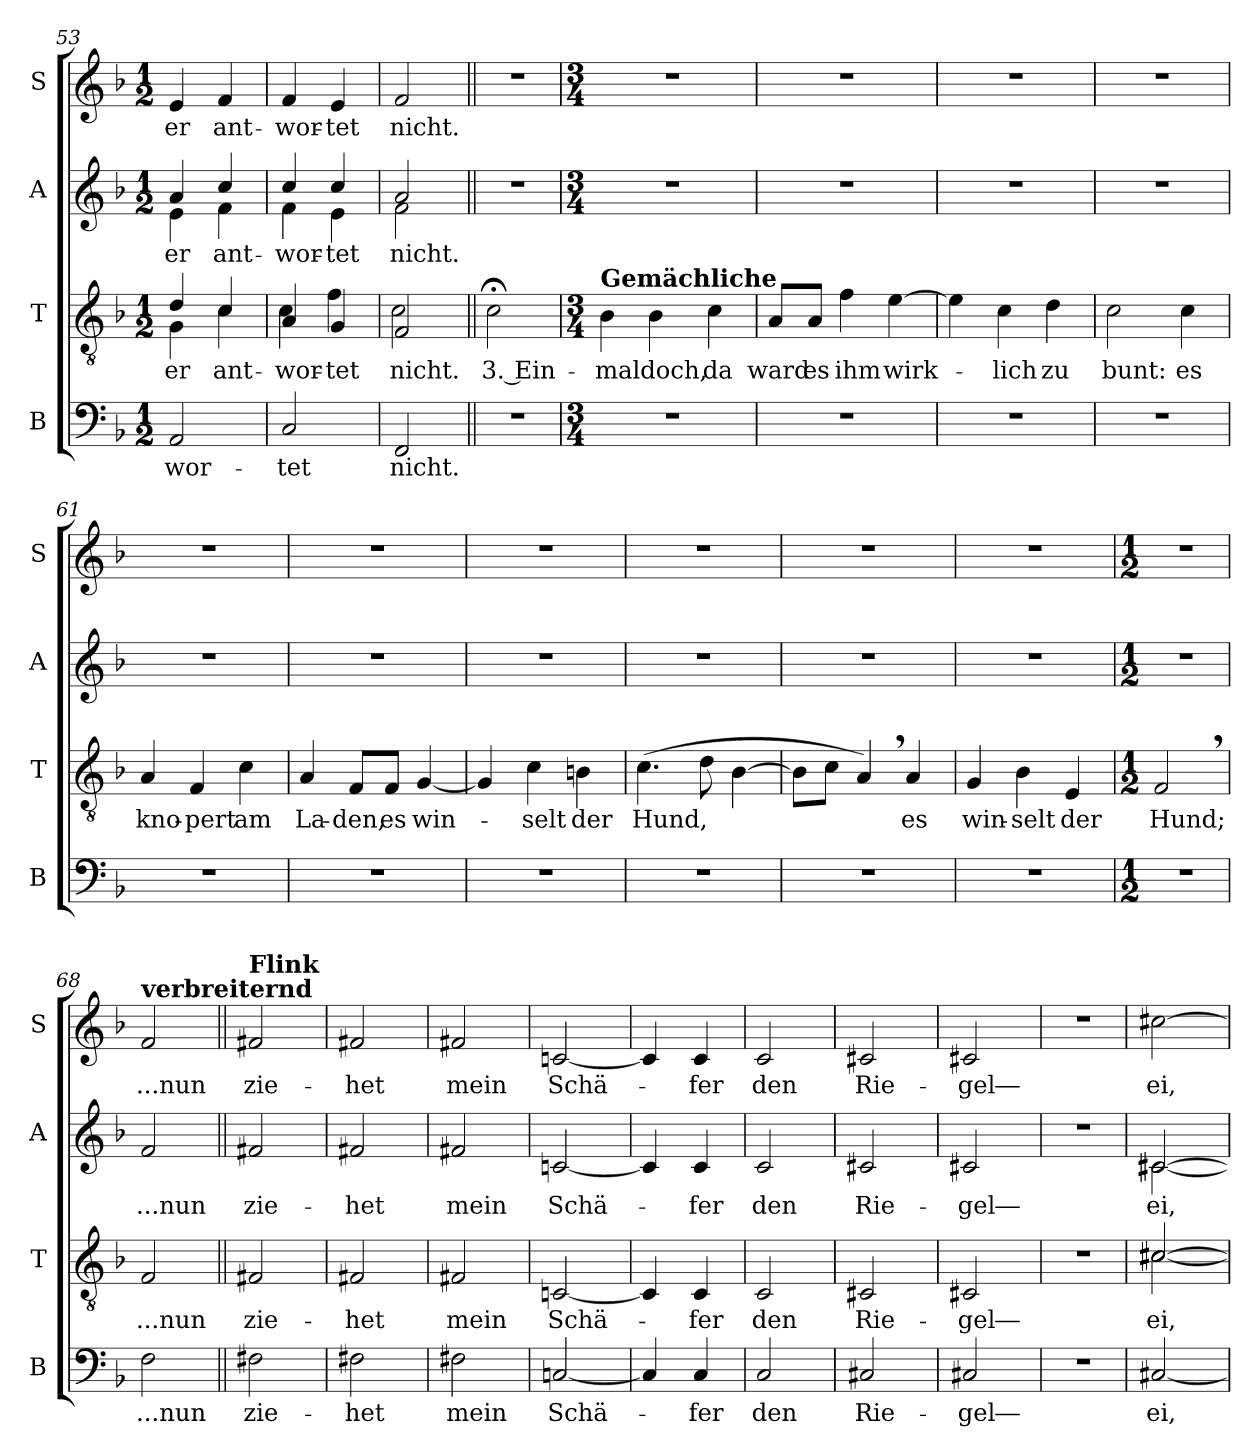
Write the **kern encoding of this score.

**kern	**text	**kern	**text	**kern	**text	**kern	**text
*part4	*part4	*part3	*part3	*part2	*part2	*part1	*part1
*staff4	*staff4	*staff3	*staff3	*staff2	*staff2	*staff1	*staff1
*I"B	*	*I"T	*	*I"A	*	*I"S	*
*I'B	*	*I'T	*	*I'A	*	*I'S	*
*clefF4	*	*clefGv2	*	*clefG2	*	*clefG2	*
*k[b-]	*	*k[b-]	*	*k[b-]	*	*k[b-]	*
*F:	*	*F:	*	*F:	*	*F:	*
*M1/2	*	*M1/2	*	*M1/2	*	*M1/2	*
=53	=53	=53	=53	=53	=53	=53	=53
!	!LO:LY:b	!	!LO:LY:b	!	!LO:LY:b	!	!LO:LY:b
*	*	*^	*	*^	*	*	*
2AA/	-wor-	4d/	4G\	er	4a/	4e\	er	4e/	er
!	!	!	!	!LO:LY:b	!	!	!LO:LY:b	!	!LO:LY:b
.	.	4c/	4c\	ant-	4cc/	4f\	ant-	4f/	ant-
=54	=54	=54	=54	=54	=54	=54	=54	=54	=54
!	!LO:LY:b	!	!	!LO:LY:b	!	!	!LO:LY:b	!	!LO:LY:b
2C/	-tet	4A/	4c\	-wor-	4cc/	4f\	-wor-	4f/	-wor-
!	!	!	!	!LO:LY:b	!	!	!LO:LY:b	!	!LO:LY:b
.	.	4G/	4f\	-tet	4cc/	4e\	-tet	4e/	-tet
=55	=55	=55	=55	=55	=55	=55	=55	=55	=55
!	!LO:LY:b	!	!	!LO:LY:b	!	!	!LO:LY:b	!	!LO:LY:b
2FF/	nicht.	2F/	2c\	nicht.	2a/	2f\	nicht.	2f/	nicht.
!!LO:LB:g=z
=56||	=56||	=56||	=56||	=56||	=56||	=56||	=56||	=56||	=56||
!	!	!LO:TX:a:B:t=Breit\neinleitend	!	!	!	!	!	!	!
!	!	!	!	!LO:LY:b	!	!	!	!	!
*	*	*v	*v	*	*	*	*	*	*
*	*	*	*	*v	*v	*	*	*
2r	.	2c;<\	3. Ein-	2r	.	2r	.
=57	=57	=57	=57	=57	=57	=57	=57
*M3/4	*	*M3/4	*	*M3/4	*	*M3/4	*
!	!	!LO:TX:a:B:t=Gemächliche	!	!	!	!	!
!	!	!	!LO:LY:b	!	!	!	!
2.r	.	4B-\	-mal	2.r	.	2.r	.
!	!	!	!LO:LY:b	!	!	!	!
.	.	4B-\	doch,	.	.	.	.
!	!	!	!LO:LY:b	!	!	!	!
.	.	4c\	da	.	.	.	.
=58	=58	=58	=58	=58	=58	=58	=58
!	!	!	!LO:LY:b	!	!	!	!
2.r	.	8A/L	ward	2.r	.	2.r	.
!	!	!	!LO:LY:b	!	!	!	!
.	.	8A/J	es	.	.	.	.
!	!	!	!LO:LY:b	!	!	!	!
.	.	4f\	ihm	.	.	.	.
!	!	!	!LO:LY:b	!	!	!	!
.	.	[4e\	wirk-	.	.	.	.
=59	=59	=59	=59	=59	=59	=59	=59
2.r	.	4e\]	.	2.r	.	2.r	.
!	!	!	!LO:LY:b	!	!	!	!
.	.	4c\	-lich	.	.	.	.
!	!	!	!LO:LY:b	!	!	!	!
.	.	4d\	zu	.	.	.	.
=60	=60	=60	=60	=60	=60	=60	=60
!	!	!	!LO:LY:b	!	!	!	!
2.r	.	2c\	bunt:	2.r	.	2.r	.
!	!	!	!LO:LY:b	!	!	!	!
.	.	4c\	es	.	.	.	.
=61	=61	=61	=61	=61	=61	=61	=61
!	!	!	!LO:LY:b	!	!	!	!
2.r	.	4A/	kno-	2.r	.	2.r	.
!	!	!	!LO:LY:b	!	!	!	!
.	.	4F/	-pert	.	.	.	.
!	!	!	!LO:LY:b	!	!	!	!
.	.	4c\	am	.	.	.	.
!!LO:LB:g=z
=62	=62	=62	=62	=62	=62	=62	=62
!	!	!	!LO:LY:b	!	!	!	!
2.r	.	4A/	La-	2.r	.	2.r	.
!	!	!	!LO:LY:b	!	!	!	!
.	.	8F/L	-den,	.	.	.	.
!	!	!	!LO:LY:b	!	!	!	!
.	.	8F/J	es	.	.	.	.
!	!	!	!LO:LY:b	!	!	!	!
.	.	[4G/	win-	.	.	.	.
=63	=63	=63	=63	=63	=63	=63	=63
2.r	.	4G/]	.	2.r	.	2.r	.
!	!	!	!LO:LY:b	!	!	!	!
.	.	4c\	-selt	.	.	.	.
!	!	!	!LO:LY:b	!	!	!	!
.	.	4Bn\	der	.	.	.	.
=64	=64	=64	=64	=64	=64	=64	=64
!	!	!	!LO:LY:b	!	!	!	!
2.r	.	(>4.c\	Hund,	2.r	.	2.r	.
.	.	8d\	.	.	.	.	.
.	.	[4B-\	.	.	.	.	.
=65	=65	=65	=65	=65	=65	=65	=65
2.r	.	8B-\L]	.	2.r	.	2.r	.
.	.	8c\J	.	.	.	.	.
.	.	4A,>/)	.	.	.	.	.
!	!	!	!LO:LY:b	!	!	!	!
.	.	4A/	es	.	.	.	.
=66	=66	=66	=66	=66	=66	=66	=66
!	!	!	!LO:LY:b	!	!	!	!
2.r	.	4G/	win-	2.r	.	2.r	.
!	!	!	!LO:LY:b	!	!	!	!
.	.	4B-\	-selt	.	.	.	.
!	!	!	!LO:LY:b	!	!	!	!
.	.	4E/	der	.	.	.	.
=67	=67	=67	=67	=67	=67	=67	=67
*M1/2	*	*M1/2	*	*M1/2	*	*M1/2	*
!	!	!	!LO:LY:b	!	!	!	!
2r	.	2F,>/	Hund;	2r	.	2r	.
!!LO:PB:g=z
=68	=68	=68	=68	=68	=68	=68	=68
!	!	!	!	!	!	!LO:TX:a:B:t=verbreiternd	!
!	!LO:LY:b	!	!LO:LY:b	!	!LO:LY:b	!	!LO:LY:b
2F\	...nun	2F/	...nun	2f/	...nun	2f/	...nun
=69||	=69||	=69||	=69||	=69||	=69||	=69||	=69||
!	!	!	!	!	!	!LO:TX:a:B:t=Flink	!
!	!LO:LY:b	!	!LO:LY:b	!	!LO:LY:b	!	!LO:LY:b
2F#X\	zie-	2F#X/	zie-	2f#X/	zie-	2f#X/	zie-
=70	=70	=70	=70	=70	=70	=70	=70
!	!LO:LY:b	!	!LO:LY:b	!	!LO:LY:b	!	!LO:LY:b
2F#X\	-het	2F#X/	-het	2f#X/	-het	2f#X/	-het
=71	=71	=71	=71	=71	=71	=71	=71
!	!LO:LY:b	!	!LO:LY:b	!	!LO:LY:b	!	!LO:LY:b
2F#X\	mein	2F#X/	mein	2f#X/	mein	2f#X/	mein
=72	=72	=72	=72	=72	=72	=72	=72
!	!LO:LY:b	!	!LO:LY:b	!	!LO:LY:b	!	!LO:LY:b
[2Cn/	Schä-	[2Cn/	Schä-	[2cn/	Schä-	[2cn/	Schä-
=73	=73	=73	=73	=73	=73	=73	=73
4C/]	.	4C/]	.	4c/]	.	4c/]	.
!	!LO:LY:b	!	!LO:LY:b	!	!LO:LY:b	!	!LO:LY:b
4C/	-fer	4C/	-fer	4c/	-fer	4c/	-fer
=74	=74	=74	=74	=74	=74	=74	=74
!	!LO:LY:b	!	!LO:LY:b	!	!LO:LY:b	!	!LO:LY:b
2C/	den	2C/	den	2c/	den	2c/	den
=75	=75	=75	=75	=75	=75	=75	=75
!	!LO:LY:b	!	!LO:LY:b	!	!LO:LY:b	!	!LO:LY:b
2C#X/	Rie-	2C#X/	Rie-	2c#X/	Rie-	2c#X/	Rie-
=76	=76	=76	=76	=76	=76	=76	=76
!	!LO:LY:b	!	!LO:LY:b	!	!LO:LY:b	!	!LO:LY:b
2C#X/	-gel―	2C#X/	-gel―	2c#X/	-gel―	2c#X/	-gel―
=77	=77	=77	=77	=77	=77	=77	=77
2r	.	2r	.	2r	.	2r	.
=78	=78	=78	=78	=78	=78	=78	=78
!	!LO:LY:b	!	!LO:LY:b	!	!LO:LY:b	!	!LO:LY:b
*	*	*^	*	*^	*	*	*
[2C#X/	ei,	[>2c#X/	[<2c#\	ei,	[>2c#X/	[<2c#\	ei,	[2cc#X\	ei,
*	*	*v	*v	*	*	*	*	*	*
*	*	*	*	*v	*v	*	*	*
=	=	=	=	=	=	=	=
*-	*-	*-	*-	*-	*-	*-	*-
